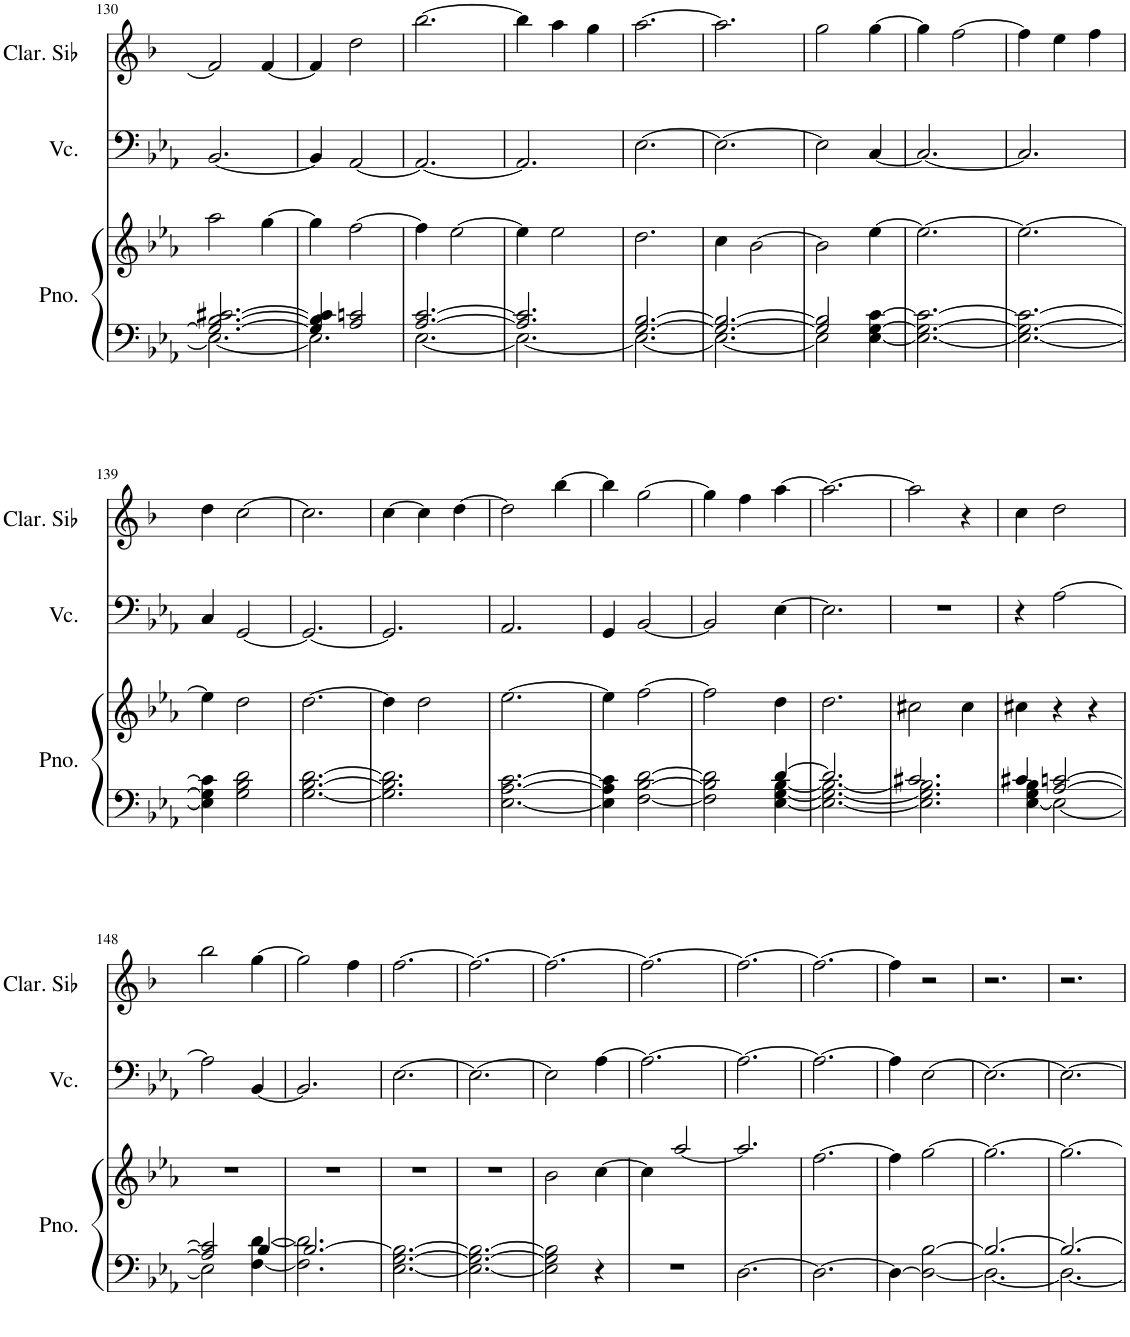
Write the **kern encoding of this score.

**kern	**kern	**kern	**kern
*part3	*part3	*part2	*part1
*staff4	*staff3	*staff2	*staff1
*I"Piano	*	*I"Cello	*I"Clarinette en Sib
*I'Pno.	*	*	*I'Clar. Sib
!!LO:PB:g=z
*clefF4	*clefG2	*clefF4	*clefG2
*	*	*	*Trd1c2
*k[b-e-a-]	*k[b-e-a-]	*k[b-e-a-]	*k[b-]
*M3/4	*M3/4	*M3/4	*M3/4
=130	=130	=130	=130
*^	*	*	*
2.G/_ [2.B-/ [2.c#X/	2.E-\_	2aa-\	[2.BB-/	2f/]
.	.	[4gg\	.	[4f/
=131	=131	=131	=131	=131
4G/] 4B-/] 4c#/]	2.E-\]	4gg\]	4BB-/]	4f/]
2A-/ 2cn/	.	[2ff\	[2AA-/	2dd\
=132	=132	=132	=132	=132
[2.A-/ [2.c/	[2.E-\	4ff\]	2.AA-/_	[2.bb-\
.	.	[2ee-\	.	.
=133	=133	=133	=133	=133
2.A-/] 2.c/]	2.E-\_	4ee-\]	2.AA-/]	4bb-\]
.	.	2ee-\	.	4aa\
.	.	.	.	4gg\
=134	=134	=134	=134	=134
[2.G/ [2.B-/	2.E-\_	2.dd\	[2.E-\	[2.aa\
=135	=135	=135	=135	=135
2.G/_ 2.B-/_	2.E-\_	4cc\	2.E-\_	2.aa\]
.	.	[2b-\	.	.
=136	=136	=136	=136	=136
2G/] 2B-/]	2E-\]	2b-\]	2E-\]	2gg\
[4E-\ [4G\ [4c\	4ryy	[4ee-\	[4C/	[4gg\
*v	*v	*	*	*
=137	=137	=137	=137
2.E-\_ 2.G\_ 2.c\_	2.ee-\_	2.C/_	4gg\]
.	.	.	[2ff\
=138	=138	=138	=138
2.E-\_ 2.G\_ 2.c\_	2.ee-\_	2.C/]	4ff\]
.	.	.	4ee\
.	.	.	4ff\
!!LO:LB:g=z
=139	=139	=139	=139
4E-\] 4G\] 4c\]	4ee-\]	4C/	4dd\
2G\ 2B-\ 2d\	2dd\	[2GG/	[2cc\
=140	=140	=140	=140
[2.G\ [2.B-\ [2.d\	[2.dd\	2.GG/_	2.cc\]
=141	=141	=141	=141
2.G\] 2.B-\] 2.d\]	4dd\]	2.GG/]	[4cc\
.	2dd\	.	4cc\]
.	.	.	[4dd\
=142	=142	=142	=142
[2.E-\ [2.A-\ [2.c\	[2.ee-\	2.AA-/	2dd\]
.	.	.	[4bb-\
=143	=143	=143	=143
4E-\] 4A-\] 4c\]	4ee-\]	4GG/	4bb-\]
[2F\ [2B-\ [2d\	[2ff\	[2BB-/	[2gg\
=144	=144	=144	=144
*^	*	*	*
2F\] 2B-\] 2d\]	2ryy	2ff\]	2BB-/]	4gg\]
.	.	.	.	4ff\
[4d/	[4E-\ [4G\ [4B-\	4dd\	[4E-\	[4aa\
=145	=145	=145	=145	=145
2.d/]	2.E-\_ 2.G\_ 2.B-\_	2.dd\	2.E-\]	2.aa\_
=146	=146	=146	=146	=146
2.c#X/	2.E-\] 2.G\] 2.B-\]	2cc#X\	2.r	2aa\]
.	.	4cc#\	.	4r
=147	=147	=147	=147	=147
4c#X/	[4E-\ 4G\ 4B-\	4cc#X\	4r	4cc\
[2A-/ [2cn/	2E-\_	4r	[2A-\	2dd\
.	.	4r	.	.
!!LO:LB:g=z
=148	=148	=148	=148	=148
2A-/] 2c/]	2E-\]	2.r	2A-\]	2bb-\
[4B-/	[4F\ [4d\	.	[4BB-/	[4gg\
=149	=149	=149	=149	=149
2.B-/_	2.F\] 2.d\]	2.r	2.BB-/]	2gg\]
.	.	.	.	4ff\
*v	*v	*	*	*
=150	=150	=150	=150
[2.E-\ [2.G\ 2.B-\_	2.r	[2.E-\	[2.ff\
=151	=151	=151	=151
2.E-\_ 2.G\_ 2.B-\_	2.r	2.E-\_	2.ff\_
=152	=152	=152	=152
2E-\] 2G\] 2B-\]	2b-\	2E-\]	2.ff\_
4r	[4cc\	[4A-\	.
=153	=153	=153	=153
2.r	4cc\]	2.A-\_	2.ff\_
.	[2aa-/	.	.
=154	=154	=154	=154
[2.D\	2.aa-/]	2.A-\_	2.ff\_
=155	=155	=155	=155
2.D\_	[2.ff\	2.A-\_	2.ff\_
=156	=156	=156	=156
4D\_	4ff\]	4A-\]	4ff\]
2D\_ [2B-\	[2gg\	[2E-\	2r
=157	=157	=157	=157
*^	*	*	*
2.B-/_	2.D\_	2.gg\_	2.E-\_	2.r
=158	=158	=158	=158	=158
2.B-/_	2.D\_	2.gg\_	2.E-\_	2.r
*v	*v	*	*	*
=	=	=	=
*-	*-	*-	*-
